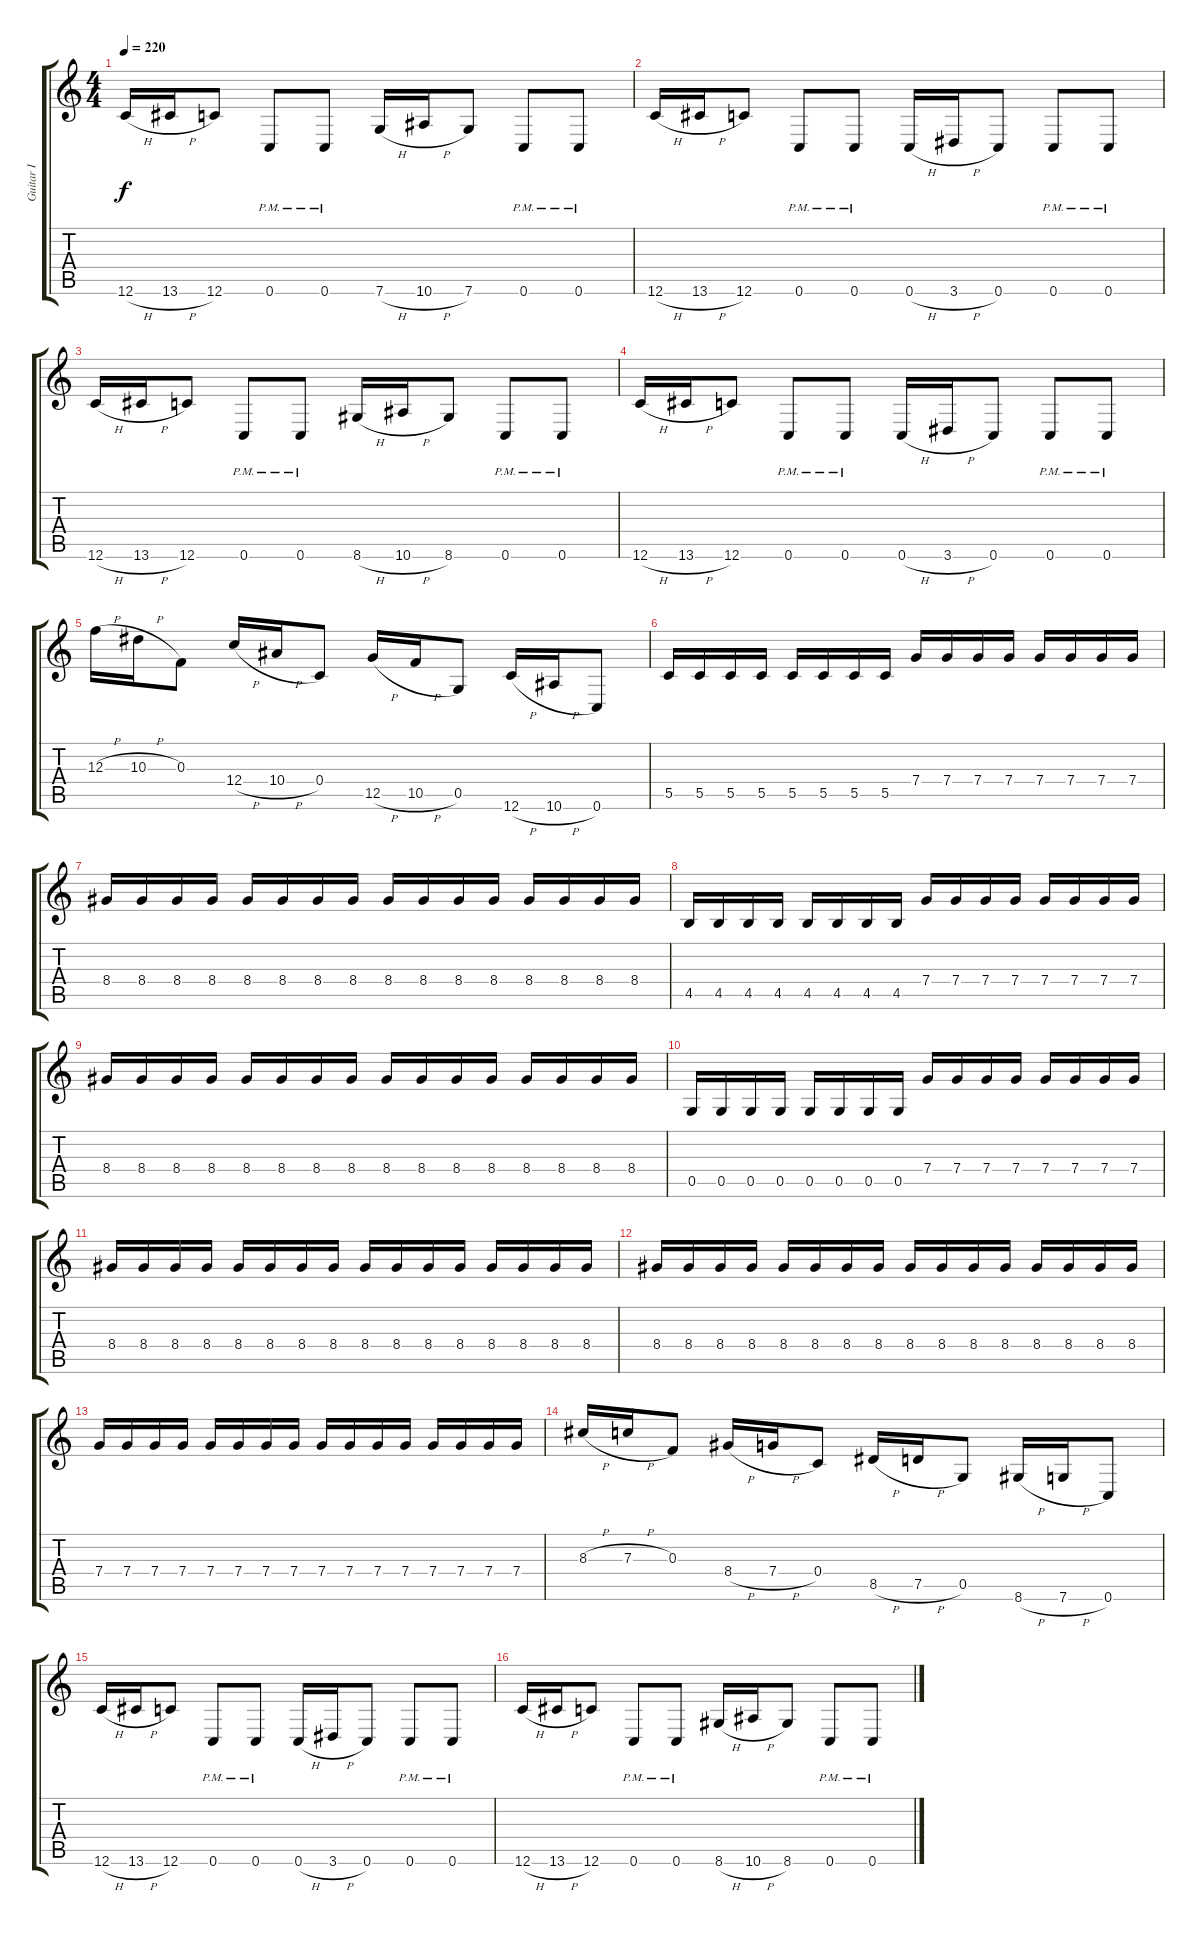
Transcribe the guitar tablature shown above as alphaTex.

\track ("Guitar I" "Guitar I") {instrument overdrivenguitar}
\staff {score tabs}
\tuning (D4 A3 F3 C3 G2 C2) {hide}
\ts (4 4)
\tempo 220
\clef g2
\ks c
12.6{h}.16{dy f} 13.6{h}.16 12.6.8 0.6{pm}.8 0.6{pm}.8 7.6{h}.16 10.6{h}.16 7.6.8 0.6{pm}.8 0.6{pm}.8 |
12.6{h}.16 13.6{h}.16 12.6.8 0.6{pm}.8 0.6{pm}.8 0.6{h}.16 3.6{h}.16 0.6.8 0.6{pm}.8 0.6{pm}.8 |
12.6{h}.16 13.6{h}.16 12.6.8 0.6{pm}.8 0.6{pm}.8 8.6{h}.16 10.6{h}.16 8.6.8 0.6{pm}.8 0.6{pm}.8 |
12.6{h}.16 13.6{h}.16 12.6.8 0.6{pm}.8 0.6{pm}.8 0.6{h}.16 3.6{h}.16 0.6.8 0.6{pm}.8 0.6{pm}.8 |
12.3{h}.16 10.3{h}.16 0.3.8 12.4{h}.16 10.4{h}.16 0.4.8 12.5{h}.16 10.5{h}.16 0.5.8 12.6{h}.16 10.6{h}.16 0.6.8 |
5.5.16 5.5.16 5.5.16 5.5.16 5.5.16 5.5.16 5.5.16 5.5.16 7.4.16 7.4.16 7.4.16 7.4.16 7.4.16 7.4.16 7.4.16 7.4.16 |
8.4.16 8.4.16 8.4.16 8.4.16 8.4.16 8.4.16 8.4.16 8.4.16 8.4.16 8.4.16 8.4.16 8.4.16 8.4.16 8.4.16 8.4.16 8.4.16 |
4.5.16 4.5.16 4.5.16 4.5.16 4.5.16 4.5.16 4.5.16 4.5.16 7.4.16 7.4.16 7.4.16 7.4.16 7.4.16 7.4.16 7.4.16 7.4.16 |
8.4.16 8.4.16 8.4.16 8.4.16 8.4.16 8.4.16 8.4.16 8.4.16 8.4.16 8.4.16 8.4.16 8.4.16 8.4.16 8.4.16 8.4.16 8.4.16 |
0.5.16 0.5.16 0.5.16 0.5.16 0.5.16 0.5.16 0.5.16 0.5.16 7.4.16 7.4.16 7.4.16 7.4.16 7.4.16 7.4.16 7.4.16 7.4.16 |
8.4.16 8.4.16 8.4.16 8.4.16 8.4.16 8.4.16 8.4.16 8.4.16 8.4.16 8.4.16 8.4.16 8.4.16 8.4.16 8.4.16 8.4.16 8.4.16 |
8.4.16 8.4.16 8.4.16 8.4.16 8.4.16 8.4.16 8.4.16 8.4.16 8.4.16 8.4.16 8.4.16 8.4.16 8.4.16 8.4.16 8.4.16 8.4.16 |
7.4.16 7.4.16 7.4.16 7.4.16 7.4.16 7.4.16 7.4.16 7.4.16 7.4.16 7.4.16 7.4.16 7.4.16 7.4.16 7.4.16 7.4.16 7.4.16 |
8.3{h}.16 7.3{h}.16 0.3.8 8.4{h}.16 7.4{h}.16 0.4.8 8.5{h}.16 7.5{h}.16 0.5.8 8.6{h}.16 7.6{h}.16 0.6.8 |
12.6{h}.16 13.6{h}.16 12.6.8 0.6{pm}.8 0.6{pm}.8 0.6{h}.16 3.6{h}.16 0.6.8 0.6{pm}.8 0.6{pm}.8 |
12.6{h}.16 13.6{h}.16 12.6.8 0.6{pm}.8 0.6{pm}.8 8.6{h}.16 10.6{h}.16 8.6.8 0.6{pm}.8 0.6{pm}.8
